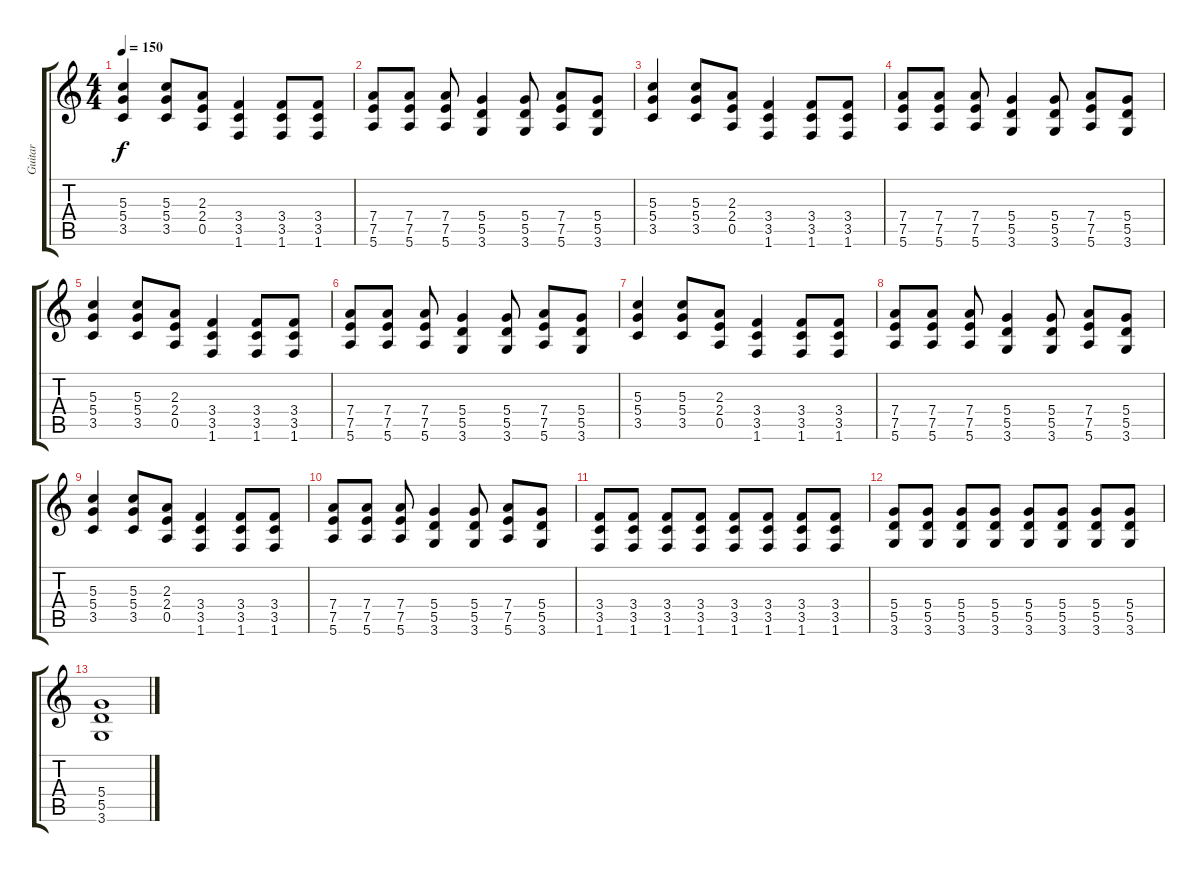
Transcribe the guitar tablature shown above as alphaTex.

\track ("Guitar" "Guitar") {instrument overdrivenguitar}
\staff {score tabs}
\tuning (E4 B3 G3 D3 A2 E2) {hide}
\ts (4 4)
\tempo 150
\clef g2
\ks c
(5.3 5.4 3.5).4{dy f} (5.3 5.4 3.5).8 (2.3 2.4 0.5).8 (3.4 3.5 1.6).4 (3.4 3.5 1.6).8 (3.4 3.5 1.6).8 |
(7.4 7.5 5.6).8 (7.4 7.5 5.6).8 (7.4 7.5 5.6).8 (5.4 5.5 3.6).4 (5.4 5.5 3.6).8 (7.4 7.5 5.6).8 (5.4 5.5 3.6).8 |
(5.3 5.4 3.5).4 (5.3 5.4 3.5).8 (2.3 2.4 0.5).8 (3.4 3.5 1.6).4 (3.4 3.5 1.6).8 (3.4 3.5 1.6).8 |
(7.4 7.5 5.6).8 (7.4 7.5 5.6).8 (7.4 7.5 5.6).8 (5.4 5.5 3.6).4 (5.4 5.5 3.6).8 (7.4 7.5 5.6).8 (5.4 5.5 3.6).8 |
(5.3 5.4 3.5).4 (5.3 5.4 3.5).8 (2.3 2.4 0.5).8 (3.4 3.5 1.6).4 (3.4 3.5 1.6).8 (3.4 3.5 1.6).8 |
(7.4 7.5 5.6).8 (7.4 7.5 5.6).8 (7.4 7.5 5.6).8 (5.4 5.5 3.6).4 (5.4 5.5 3.6).8 (7.4 7.5 5.6).8 (5.4 5.5 3.6).8 |
(5.3 5.4 3.5).4 (5.3 5.4 3.5).8 (2.3 2.4 0.5).8 (3.4 3.5 1.6).4 (3.4 3.5 1.6).8 (3.4 3.5 1.6).8 |
(7.4 7.5 5.6).8 (7.4 7.5 5.6).8 (7.4 7.5 5.6).8 (5.4 5.5 3.6).4 (5.4 5.5 3.6).8 (7.4 7.5 5.6).8 (5.4 5.5 3.6).8 |
(5.3 5.4 3.5).4 (5.3 5.4 3.5).8 (2.3 2.4 0.5).8 (3.4 3.5 1.6).4 (3.4 3.5 1.6).8 (3.4 3.5 1.6).8 |
(7.4 7.5 5.6).8 (7.4 7.5 5.6).8 (7.4 7.5 5.6).8 (5.4 5.5 3.6).4 (5.4 5.5 3.6).8 (7.4 7.5 5.6).8 (5.4 5.5 3.6).8 |
(3.4 3.5 1.6).8 (3.4 3.5 1.6).8 (3.4 3.5 1.6).8 (3.4 3.5 1.6).8 (3.4 3.5 1.6).8 (3.4 3.5 1.6).8 (3.4 3.5 1.6).8 (3.4 3.5 1.6).8 |
(5.4 5.5 3.6).8 (5.4 5.5 3.6).8 (5.4 5.5 3.6).8 (5.4 5.5 3.6).8 (5.4 5.5 3.6).8 (5.4 5.5 3.6).8 (5.4 5.5 3.6).8 (5.4 5.5 3.6).8 |
(5.4 5.5 3.6).1
